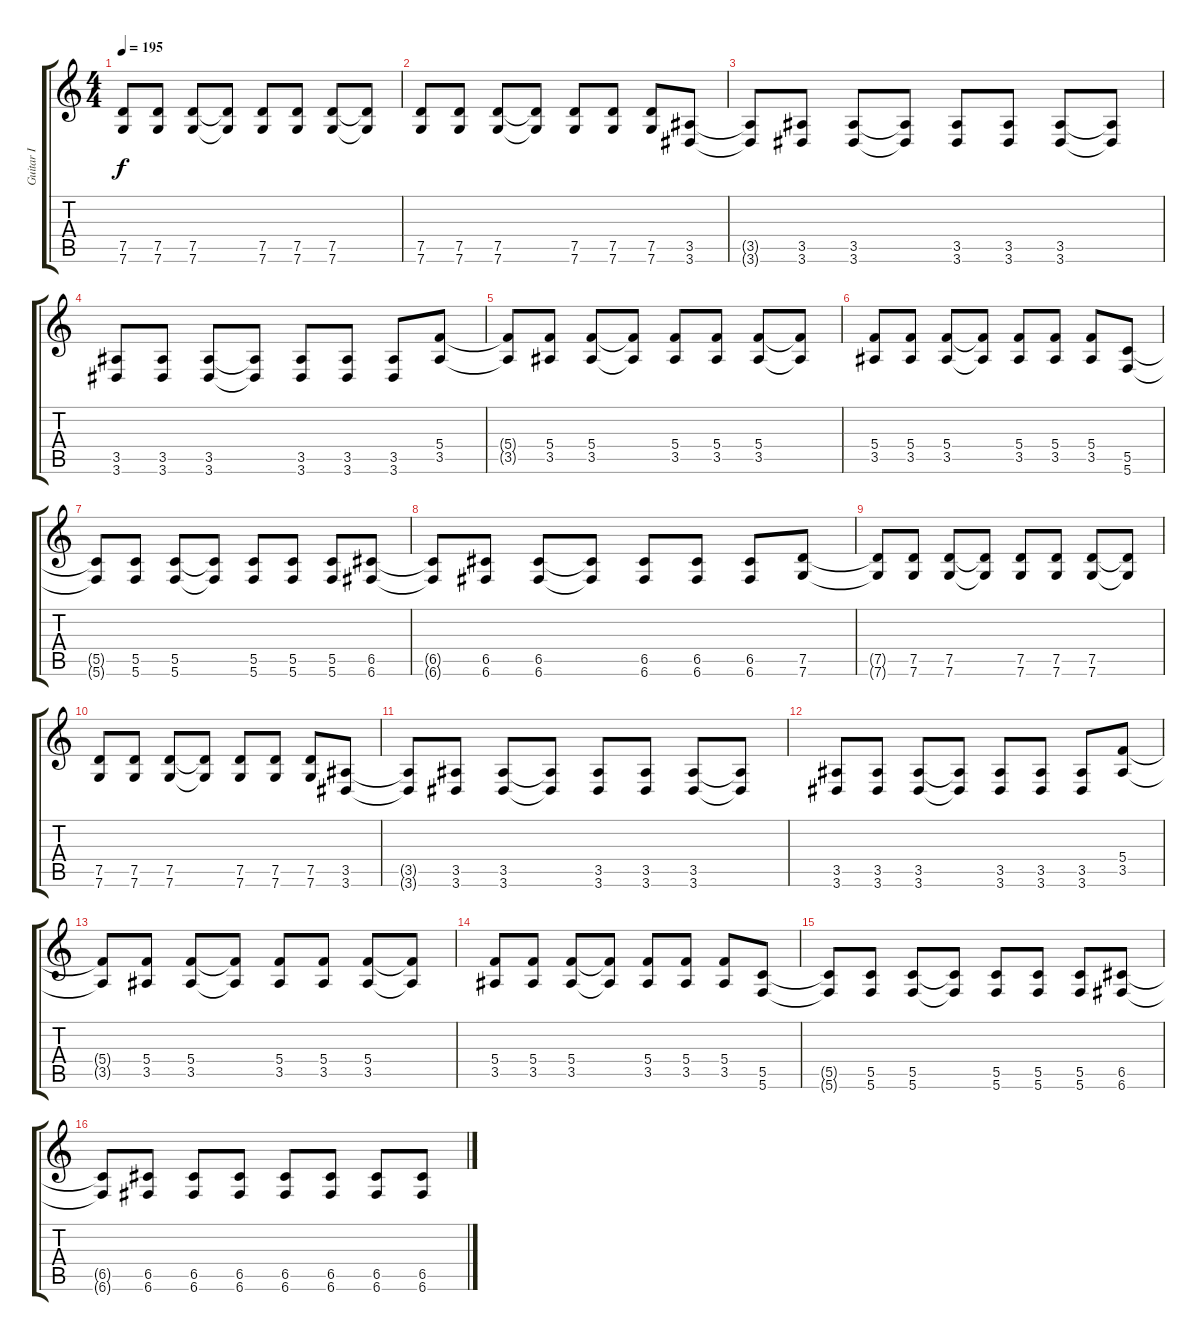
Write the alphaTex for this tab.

\track ("Guitar I" "Guitar I") {instrument overdrivenguitar}
\staff {score tabs}
\tuning (D4 A3 F3 C3 G2 C2) {hide}
\ts (4 4)
\tempo 195
\clef g2
\ks c
(7.5{t} 7.6{t}).8{dy f} (7.5 7.6).8 (7.5 7.6).8 (7.5{t} 7.6{t}).8 (7.5 7.6).8 (7.5 7.6).8 (7.5 7.6).8 (7.5{t} 7.6{t}).8 |
(7.5 7.6).8 (7.5 7.6).8 (7.5 7.6).8 (7.5{t} 7.6{t}).8 (7.5 7.6).8 (7.5 7.6).8 (7.5 7.6).8 (3.5 3.6).8 |
(3.5{t} 3.6{t}).8 (3.5 3.6).8 (3.5 3.6).8 (3.5{t} 3.6{t}).8 (3.5 3.6).8 (3.5 3.6).8 (3.5 3.6).8 (3.5{t} 3.6{t}).8 |
(3.5 3.6).8 (3.5 3.6).8 (3.5 3.6).8 (3.5{t} 3.6{t}).8 (3.5 3.6).8 (3.5 3.6).8 (3.5 3.6).8 (5.4 3.5).8 |
(5.4{t} 3.5{t}).8 (5.4 3.5).8 (5.4 3.5).8 (5.4{t} 3.5{t}).8 (5.4 3.5).8 (5.4 3.5).8 (5.4 3.5).8 (5.4{t} 3.5{t}).8 |
(5.4 3.5).8 (5.4 3.5).8 (5.4 3.5).8 (5.4{t} 3.5{t}).8 (5.4 3.5).8 (5.4 3.5).8 (5.4 3.5).8 (5.5 5.6).8 |
(5.5{t} 5.6{t}).8 (5.5 5.6).8 (5.5 5.6).8 (5.5{t} 5.6{t}).8 (5.5 5.6).8 (5.5 5.6).8 (5.5 5.6).8 (6.5 6.6).8 |
(6.5{t} 6.6{t}).8 (6.5 6.6).8 (6.5 6.6).8 (6.5{t} 6.6{t}).8 (6.5 6.6).8 (6.5 6.6).8 (6.5 6.6).8 (7.5 7.6).8 |
(7.5{t} 7.6{t}).8 (7.5 7.6).8 (7.5 7.6).8 (7.5{t} 7.6{t}).8 (7.5 7.6).8 (7.5 7.6).8 (7.5 7.6).8 (7.5{t} 7.6{t}).8 |
(7.5 7.6).8 (7.5 7.6).8 (7.5 7.6).8 (7.5{t} 7.6{t}).8 (7.5 7.6).8 (7.5 7.6).8 (7.5 7.6).8 (3.5 3.6).8 |
(3.5{t} 3.6{t}).8 (3.5 3.6).8 (3.5 3.6).8 (3.5{t} 3.6{t}).8 (3.5 3.6).8 (3.5 3.6).8 (3.5 3.6).8 (3.5{t} 3.6{t}).8 |
(3.5 3.6).8 (3.5 3.6).8 (3.5 3.6).8 (3.5{t} 3.6{t}).8 (3.5 3.6).8 (3.5 3.6).8 (3.5 3.6).8 (5.4 3.5).8 |
(5.4{t} 3.5{t}).8 (5.4 3.5).8 (5.4 3.5).8 (5.4{t} 3.5{t}).8 (5.4 3.5).8 (5.4 3.5).8 (5.4 3.5).8 (5.4{t} 3.5{t}).8 |
(5.4 3.5).8 (5.4 3.5).8 (5.4 3.5).8 (5.4{t} 3.5{t}).8 (5.4 3.5).8 (5.4 3.5).8 (5.4 3.5).8 (5.5 5.6).8 |
(5.5{t} 5.6{t}).8 (5.5 5.6).8 (5.5 5.6).8 (5.5{t} 5.6{t}).8 (5.5 5.6).8 (5.5 5.6).8 (5.5 5.6).8 (6.5 6.6).8 |
(6.5{t} 6.6{t}).8 (6.5 6.6).8 (6.5 6.6).8 (6.5 6.6).8 (6.5 6.6).8 (6.5 6.6).8 (6.5 6.6).8 (6.5 6.6).8
